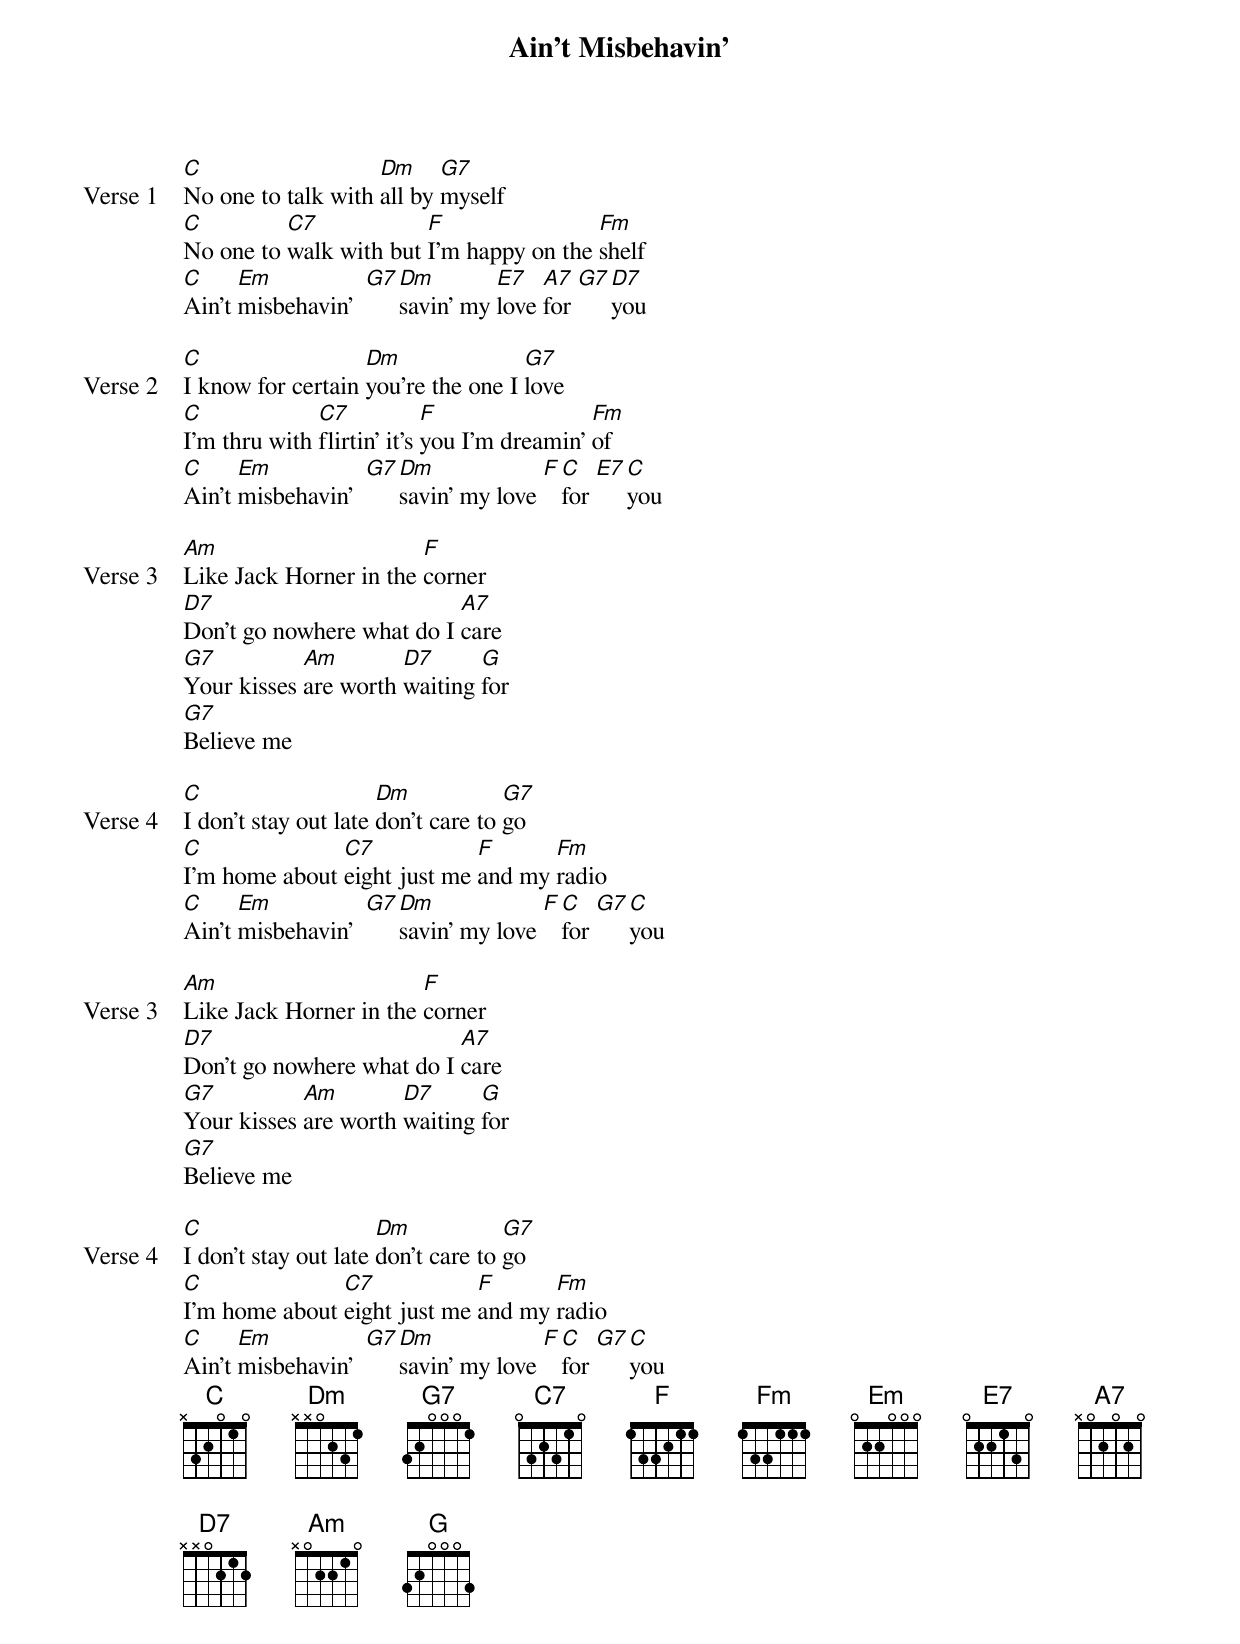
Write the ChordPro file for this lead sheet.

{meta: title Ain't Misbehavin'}
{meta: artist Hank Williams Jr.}
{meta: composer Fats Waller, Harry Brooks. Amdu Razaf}

{start_of_verse: Verse 1}
[C]No one to talk with [Dm]all by [G7]myself
[C]No one to [C7]walk with but [F]I'm happy on the [Fm]shelf
[C]Ain't [Em]misbehavin'  [G7][Dm]savin' my [E7]love [A7]for [G7][D7]you
{end_of_verse}

{start_of_verse: Verse 2}
[C]I know for certain [Dm]you're the one I [G7]love
[C]I'm thru with [C7]flirtin' it's [F]you I'm dreamin' [Fm]of
[C]Ain't [Em]misbehavin'  [G7][Dm]savin' my love [F][C]for [E7][C]you
{end_of_verse}

{start_of_verse: Verse 3}
[Am]Like Jack Horner in the [F]corner
[D7]Don't go nowhere what do I [A7]care
[G7]Your kisses [Am]are worth [D7]waiting [G]for
[G7]Believe me
{end_of_verse}

{start_of_verse: Verse 4}
[C]I don't stay out late [Dm]don't care to [G7]go
[C]I'm home about [C7]eight just me [F]and my [Fm]radio
[C]Ain't [Em]misbehavin'  [G7][Dm]savin' my love [F][C]for [G7][C]you
{end_of_verse}

{start_of_verse: Verse 3}
[Am]Like Jack Horner in the [F]corner
[D7]Don't go nowhere what do I [A7]care
[G7]Your kisses [Am]are worth [D7]waiting [G]for
[G7]Believe me
{end_of_verse}

{start_of_verse: Verse 4}
[C]I don't stay out late [Dm]don't care to [G7]go
[C]I'm home about [C7]eight just me [F]and my [Fm]radio
[C]Ain't [Em]misbehavin'  [G7][Dm]savin' my love [F][C]for [G7][C]you
{end_of_verse}
